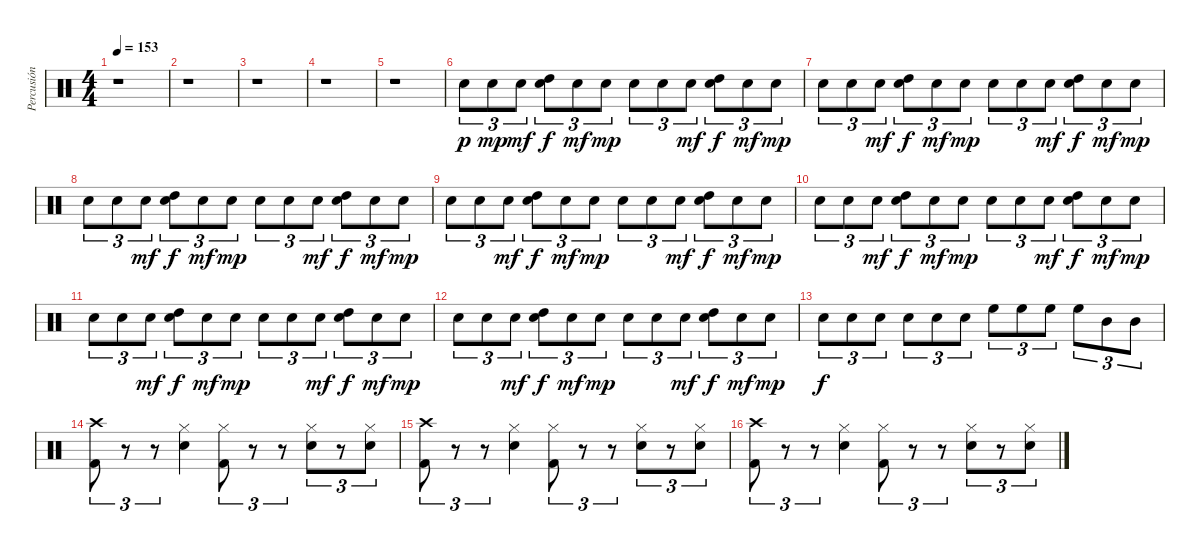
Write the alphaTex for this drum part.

\track ("Percusión" "Percusión") {instrument percussion}
\staff {score}
\articulation defaults
\ts (4 4)
\tempo 153
\clef neutral
\ks c
r.1{dy f} |
r.1 |
r.1 |
r.1 |
r.1 |
"Snare (hit) 2".8{tu (3 2) dy p} "Snare (hit) 2".8{tu (3 2) dy mp} "Snare (hit) 2".8{tu (3 2) dy mf} ("High Tom (hit)" "Snare (hit) 2").8{tu (3 2) dy f} "Snare (hit) 2".8{tu (3 2) dy mf} "Snare (hit) 2".8{tu (3 2) dy mp} "Snare (hit) 2".8{tu (3 2)} "Snare (hit) 2".8{tu (3 2)} "Snare (hit) 2".8{tu (3 2) dy mf} ("High Tom (hit)" "Snare (hit) 2").8{tu (3 2) dy f} "Snare (hit) 2".8{tu (3 2) dy mf} "Snare (hit) 2".8{tu (3 2) dy mp} |
"Snare (hit) 2".8{tu (3 2)} "Snare (hit) 2".8{tu (3 2)} "Snare (hit) 2".8{tu (3 2) dy mf} ("High Tom (hit)" "Snare (hit) 2").8{tu (3 2) dy f} "Snare (hit) 2".8{tu (3 2) dy mf} "Snare (hit) 2".8{tu (3 2) dy mp} "Snare (hit) 2".8{tu (3 2)} "Snare (hit) 2".8{tu (3 2)} "Snare (hit) 2".8{tu (3 2) dy mf} ("High Tom (hit)" "Snare (hit) 2").8{tu (3 2) dy f} "Snare (hit) 2".8{tu (3 2) dy mf} "Snare (hit) 2".8{tu (3 2) dy mp} |
"Snare (hit) 2".8{tu (3 2)} "Snare (hit) 2".8{tu (3 2)} "Snare (hit) 2".8{tu (3 2) dy mf} ("High Tom (hit)" "Snare (hit) 2").8{tu (3 2) dy f} "Snare (hit) 2".8{tu (3 2) dy mf} "Snare (hit) 2".8{tu (3 2) dy mp} "Snare (hit) 2".8{tu (3 2)} "Snare (hit) 2".8{tu (3 2)} "Snare (hit) 2".8{tu (3 2) dy mf} ("High Tom (hit)" "Snare (hit) 2").8{tu (3 2) dy f} "Snare (hit) 2".8{tu (3 2) dy mf} "Snare (hit) 2".8{tu (3 2) dy mp} |
"Snare (hit) 2".8{tu (3 2)} "Snare (hit) 2".8{tu (3 2)} "Snare (hit) 2".8{tu (3 2) dy mf} ("High Tom (hit)" "Snare (hit) 2").8{tu (3 2) dy f} "Snare (hit) 2".8{tu (3 2) dy mf} "Snare (hit) 2".8{tu (3 2) dy mp} "Snare (hit) 2".8{tu (3 2)} "Snare (hit) 2".8{tu (3 2)} "Snare (hit) 2".8{tu (3 2) dy mf} ("High Tom (hit)" "Snare (hit) 2").8{tu (3 2) dy f} "Snare (hit) 2".8{tu (3 2) dy mf} "Snare (hit) 2".8{tu (3 2) dy mp} |
"Snare (hit) 2".8{tu (3 2)} "Snare (hit) 2".8{tu (3 2)} "Snare (hit) 2".8{tu (3 2) dy mf} ("High Tom (hit)" "Snare (hit) 2").8{tu (3 2) dy f} "Snare (hit) 2".8{tu (3 2) dy mf} "Snare (hit) 2".8{tu (3 2) dy mp} "Snare (hit) 2".8{tu (3 2)} "Snare (hit) 2".8{tu (3 2)} "Snare (hit) 2".8{tu (3 2) dy mf} ("High Tom (hit)" "Snare (hit) 2").8{tu (3 2) dy f} "Snare (hit) 2".8{tu (3 2) dy mf} "Snare (hit) 2".8{tu (3 2) dy mp} |
"Snare (hit) 2".8{tu (3 2)} "Snare (hit) 2".8{tu (3 2)} "Snare (hit) 2".8{tu (3 2) dy mf} ("High Tom (hit)" "Snare (hit) 2").8{tu (3 2) dy f} "Snare (hit) 2".8{tu (3 2) dy mf} "Snare (hit) 2".8{tu (3 2) dy mp} "Snare (hit) 2".8{tu (3 2)} "Snare (hit) 2".8{tu (3 2)} "Snare (hit) 2".8{tu (3 2) dy mf} ("High Tom (hit)" "Snare (hit) 2").8{tu (3 2) dy f} "Snare (hit) 2".8{tu (3 2) dy mf} "Snare (hit) 2".8{tu (3 2) dy mp} |
"Snare (hit) 2".8{tu (3 2)} "Snare (hit) 2".8{tu (3 2)} "Snare (hit) 2".8{tu (3 2) dy mf} ("High Tom (hit)" "Snare (hit) 2").8{tu (3 2) dy f} "Snare (hit) 2".8{tu (3 2) dy mf} "Snare (hit) 2".8{tu (3 2) dy mp} "Snare (hit) 2".8{tu (3 2)} "Snare (hit) 2".8{tu (3 2)} "Snare (hit) 2".8{tu (3 2) dy mf} ("High Tom (hit)" "Snare (hit) 2").8{tu (3 2) dy f} "Snare (hit) 2".8{tu (3 2) dy mf} "Snare (hit) 2".8{tu (3 2) dy mp} |
"Snare (hit) 2".8{tu (3 2) dy f} "Snare (hit) 2".8{tu (3 2)} "Snare (hit) 2".8{tu (3 2)} "Snare (hit) 2".8{tu (3 2)} "Snare (hit) 2".8{tu (3 2)} "Snare (hit) 2".8{tu (3 2)} "High Floor Tom (hit)".8{tu (3 2)} "High Floor Tom (hit)".8{tu (3 2)} "High Floor Tom (hit)".8{tu (3 2)} "High Floor Tom (hit)".8{tu (3 2)} "Mid Tom (hit)".8{tu (3 2)} "Mid Tom (hit)".8{tu (3 2)} |
("Crash high (hit)" "Kick (hit) 2").8{tu (3 2)} r.8{tu (3 2)} r.8{tu (3 2)} ("Hi-Hat (closed)" "Snare (hit) 2").4 ("Hi-Hat (closed)" "Kick (hit) 2").8{tu (3 2)} r.8{tu (3 2)} r.8{tu (3 2)} ("Hi-Hat (closed)" "Snare (hit) 2").8{tu (3 2)} r.8{tu (3 2)} ("Hi-Hat (closed)" "Snare (hit) 2").8{tu (3 2)} |
("Crash high (hit)" "Kick (hit) 2").8{tu (3 2)} r.8{tu (3 2)} r.8{tu (3 2)} ("Hi-Hat (closed)" "Snare (hit) 2").4 ("Hi-Hat (closed)" "Kick (hit) 2").8{tu (3 2)} r.8{tu (3 2)} r.8{tu (3 2)} ("Hi-Hat (closed)" "Snare (hit) 2").8{tu (3 2)} r.8{tu (3 2)} ("Hi-Hat (closed)" "Snare (hit) 2").8{tu (3 2)} |
("Crash high (hit)" "Kick (hit) 2").8{tu (3 2)} r.8{tu (3 2)} r.8{tu (3 2)} ("Hi-Hat (closed)" "Snare (hit) 2").4 ("Hi-Hat (closed)" "Kick (hit) 2").8{tu (3 2)} r.8{tu (3 2)} r.8{tu (3 2)} ("Hi-Hat (closed)" "Snare (hit) 2").8{tu (3 2)} r.8{tu (3 2)} ("Hi-Hat (closed)" "Snare (hit) 2").8{tu (3 2)}
